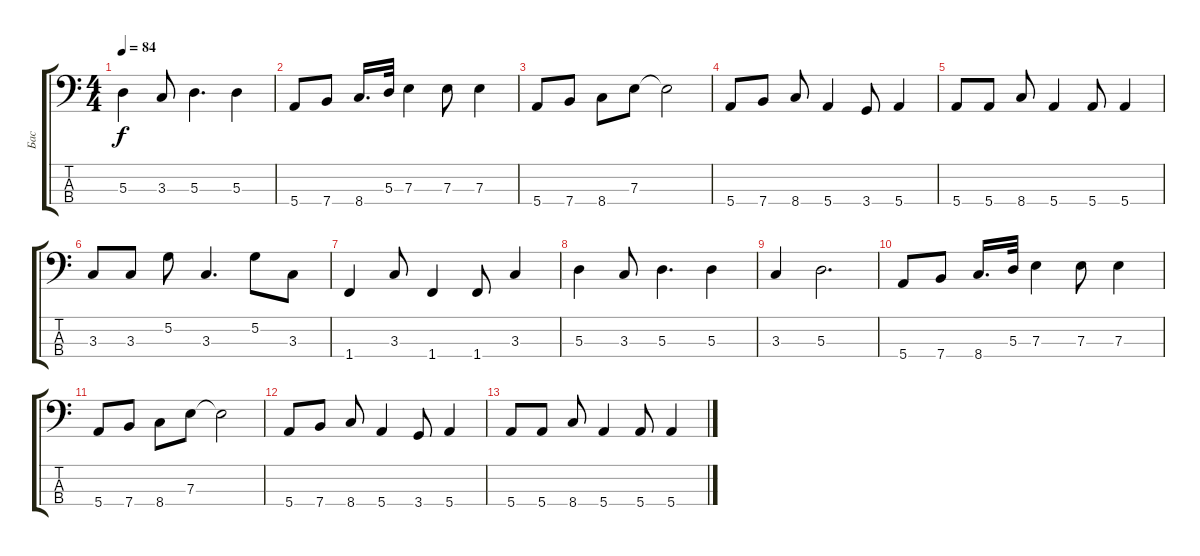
\track ("Бас" "Бас") {instrument electricbasspick}
\staff {score tabs}
\tuning (G2 D2 A1 E1) {hide}
\ts (4 4)
\tempo 84
\clef f4
\ks c
5.3.4{dy f} 3.3.8 5.3.4{d} 5.3.4 |
5.4.8 7.4.8 8.4.16{d} 5.3.32 7.3.4 7.3.8 7.3.4 |
5.4.8 7.4.8 8.4.8 7.3.8 7.3{t}.2 |
5.4.8 7.4.8 8.4.8 5.4.4 3.4.8 5.4.4 |
5.4.8 5.4.8 8.4.8 5.4.4 5.4.8 5.4.4 |
3.3.8 3.3.8 5.2.8 3.3.4{d} 5.2.8 3.3.8 |
1.4.4 3.3.8 1.4.4 1.4.8 3.3.4 |
5.3.4 3.3.8 5.3.4{d} 5.3.4 |
3.3.4 5.3.2{d} |
5.4.8 7.4.8 8.4.16{d} 5.3.32 7.3.4 7.3.8 7.3.4 |
5.4.8{volume 12} 7.4.8 8.4.8{volume 11} 7.3.8 7.3{t}.2 |
5.4.8{volume 8} 7.4.8 8.4.8{volume 7} 5.4.4{volume 6} 3.4.8 5.4.4{volume 5} |
5.4.8{volume 4} 5.4.8 8.4.8{volume 3} 5.4.4{volume 2} 5.4.8 5.4.4{volume 1}
